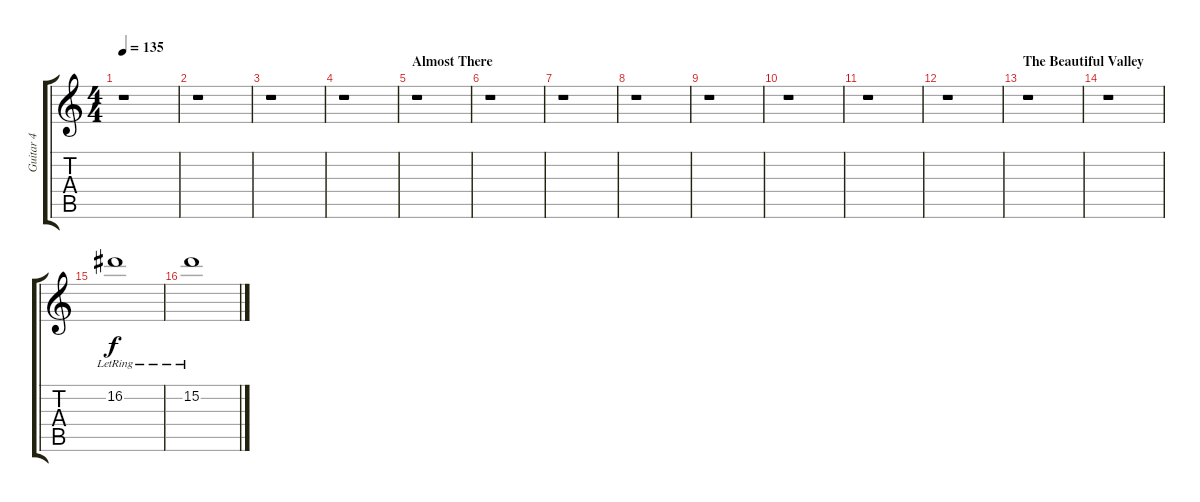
\track ("Guitar 4" "Guitar 4") {instrument distortionguitar}
\staff {score tabs}
\tuning (E4 B3 G3 D3 A2 C2) {hide}
\ts (4 4)
\tempo 135
\clef g2
\ks c
r.1{dy ppp} |
r.1 |
r.1 |
r.1 |
\section ("" "Almost There")
r.1 |
r.1 |
r.1 |
r.1 |
r.1 |
r.1 |
r.1 |
r.1 |
\section ("" "The Beautiful Valley")
r.1 |
r.1 |
16.2{lr}.1{dy f instrument acousticguitarsteel} |
15.2{lr}.1{instrument acousticguitarsteel}
